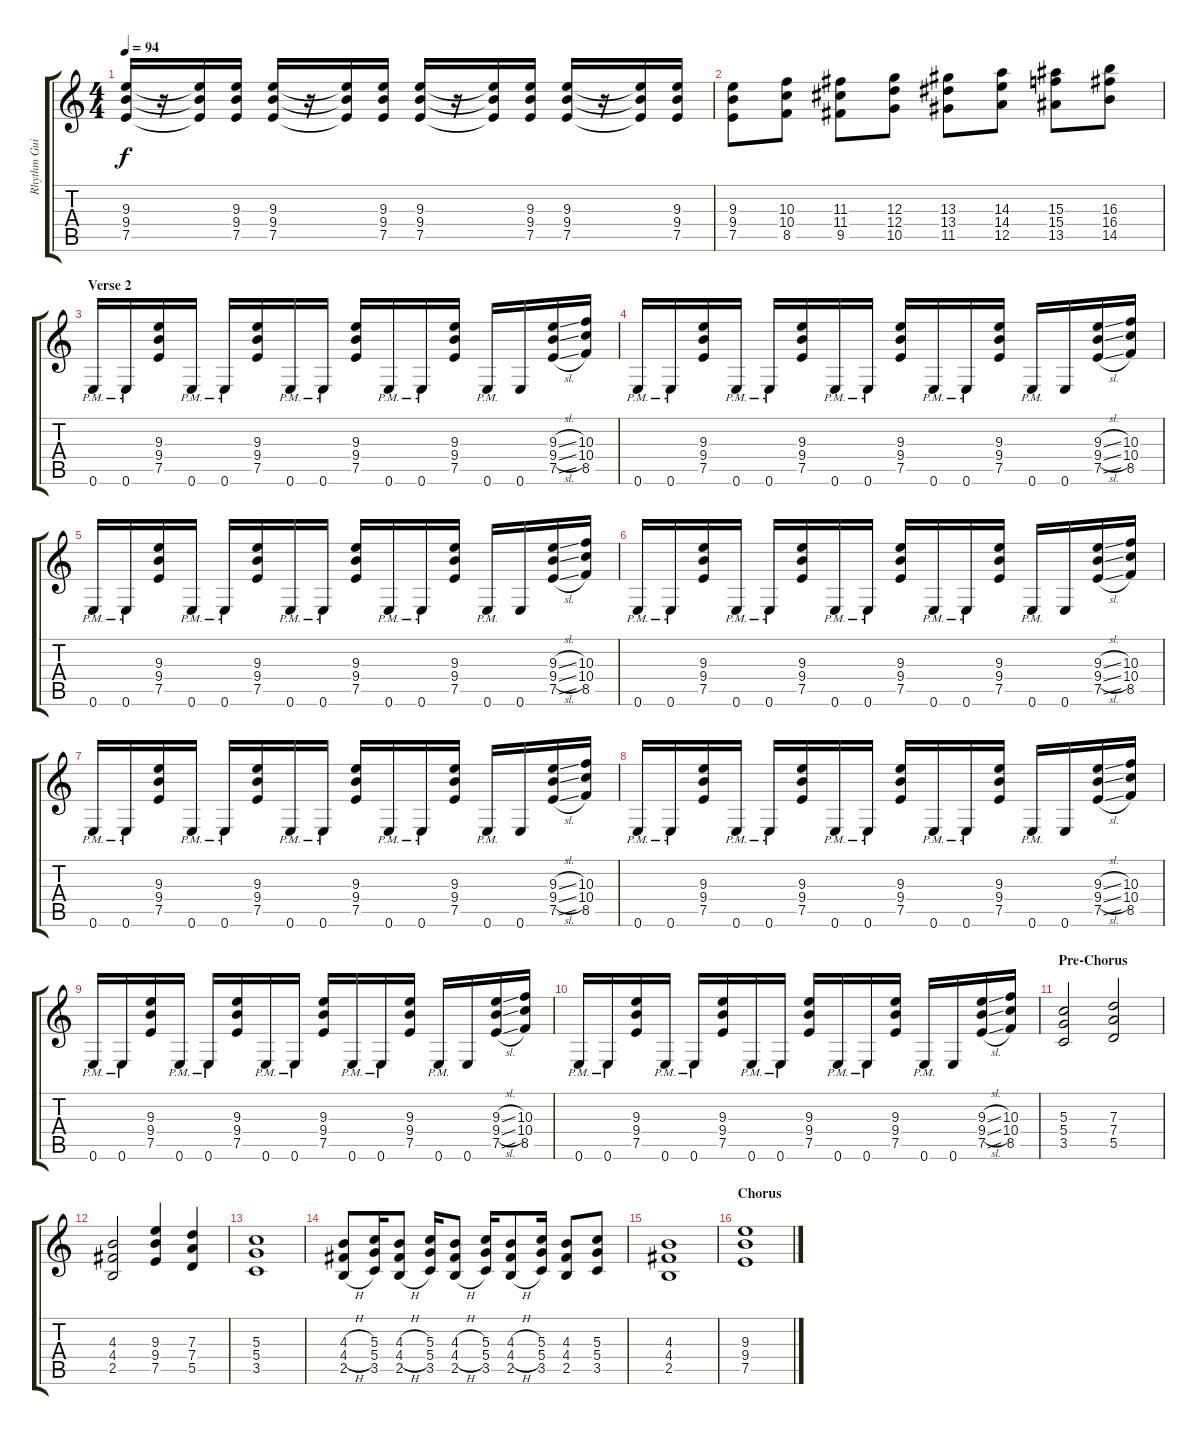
\track ("Rhythm Guitar" "Rhythm Gui") {instrument overdrivenguitar}
\staff {score tabs}
\tuning (E4 B3 G3 D3 A2 E2) {hide}
\ts (4 4)
\tempo 94
\clef g2
\ks c
(9.3 9.4 7.5).16{dy f} r.16 (9.3{t} 9.4{t} 7.5{t}).16 (9.3 9.4 7.5).16 (9.3 9.4 7.5).16 r.16 (9.3{t} 9.4{t} 7.5{t}).16 (9.3 9.4 7.5).16 (9.3 9.4 7.5).16 r.16 (9.3{t} 9.4{t} 7.5{t}).16 (9.3 9.4 7.5).16 (9.3 9.4 7.5).16 r.16 (9.3{t} 9.4{t} 7.5{t}).16 (9.3 9.4 7.5).16 |
(9.3 9.4 7.5).8 (10.3 10.4 8.5).8 (11.3 11.4 9.5).8 (12.3 12.4 10.5).8 (13.3 13.4 11.5).8 (14.3 14.4 12.5).8 (15.3 15.4 13.5).8 (16.3 16.4 14.5).8 |
\section ("" "Verse 2")
0.6{pm}.16{volume 13} 0.6{pm}.16 (9.3 9.4 7.5).16 0.6{pm}.16 0.6{pm}.16 (9.3 9.4 7.5).16 0.6{pm}.16 0.6{pm}.16 (9.3 9.4 7.5).16 0.6{pm}.16 0.6{pm}.16 (9.3 9.4 7.5).16 0.6{pm}.16 0.6.16 (9.3{sl} 9.4{sl} 7.5{sl}).16 (10.3 10.4 8.5).16 |
0.6{pm}.16 0.6{pm}.16 (9.3 9.4 7.5).16 0.6{pm}.16 0.6{pm}.16 (9.3 9.4 7.5).16 0.6{pm}.16 0.6{pm}.16 (9.3 9.4 7.5).16 0.6{pm}.16 0.6{pm}.16 (9.3 9.4 7.5).16 0.6{pm}.16 0.6.16 (9.3{sl} 9.4{sl} 7.5{sl}).16 (10.3 10.4 8.5).16 |
0.6{pm}.16 0.6{pm}.16 (9.3 9.4 7.5).16 0.6{pm}.16 0.6{pm}.16 (9.3 9.4 7.5).16 0.6{pm}.16 0.6{pm}.16 (9.3 9.4 7.5).16 0.6{pm}.16 0.6{pm}.16 (9.3 9.4 7.5).16 0.6{pm}.16 0.6.16 (9.3{sl} 9.4{sl} 7.5{sl}).16 (10.3 10.4 8.5).16 |
0.6{pm}.16 0.6{pm}.16 (9.3 9.4 7.5).16 0.6{pm}.16 0.6{pm}.16 (9.3 9.4 7.5).16 0.6{pm}.16 0.6{pm}.16 (9.3 9.4 7.5).16 0.6{pm}.16 0.6{pm}.16 (9.3 9.4 7.5).16 0.6{pm}.16 0.6.16 (9.3{sl} 9.4{sl} 7.5{sl}).16 (10.3 10.4 8.5).16 |
0.6{pm}.16 0.6{pm}.16 (9.3 9.4 7.5).16 0.6{pm}.16 0.6{pm}.16 (9.3 9.4 7.5).16 0.6{pm}.16 0.6{pm}.16 (9.3 9.4 7.5).16 0.6{pm}.16 0.6{pm}.16 (9.3 9.4 7.5).16 0.6{pm}.16 0.6.16 (9.3{sl} 9.4{sl} 7.5{sl}).16 (10.3 10.4 8.5).16 |
0.6{pm}.16 0.6{pm}.16 (9.3 9.4 7.5).16 0.6{pm}.16 0.6{pm}.16 (9.3 9.4 7.5).16 0.6{pm}.16 0.6{pm}.16 (9.3 9.4 7.5).16 0.6{pm}.16 0.6{pm}.16 (9.3 9.4 7.5).16 0.6{pm}.16 0.6.16 (9.3{sl} 9.4{sl} 7.5{sl}).16 (10.3 10.4 8.5).16 |
0.6{pm}.16 0.6{pm}.16 (9.3 9.4 7.5).16 0.6{pm}.16 0.6{pm}.16 (9.3 9.4 7.5).16 0.6{pm}.16 0.6{pm}.16 (9.3 9.4 7.5).16 0.6{pm}.16 0.6{pm}.16 (9.3 9.4 7.5).16 0.6{pm}.16 0.6.16 (9.3{sl} 9.4{sl} 7.5{sl}).16 (10.3 10.4 8.5).16 |
0.6{pm}.16 0.6{pm}.16 (9.3 9.4 7.5).16 0.6{pm}.16 0.6{pm}.16 (9.3 9.4 7.5).16 0.6{pm}.16 0.6{pm}.16 (9.3 9.4 7.5).16 0.6{pm}.16 0.6{pm}.16 (9.3 9.4 7.5).16 0.6{pm}.16 0.6.16 (9.3{sl} 9.4{sl} 7.5{sl}).16 (10.3 10.4 8.5).16 |
\section ("" "Pre-Chorus")
(5.3 5.4 3.5).2{volume 9} (7.3 7.4 5.5).2 |
(4.3 4.4 2.5).2 (9.3 9.4 7.5).4 (7.3 7.4 5.5).4 |
(5.3 5.4 3.5).1 |
(4.3{h} 4.4{h} 2.5{h}).8 (5.3 5.4 3.5).16 (4.3{h} 4.4{h} 2.5{h}).8 (5.3 5.4 3.5).16 (4.3{h} 4.4{h} 2.5{h}).8 (5.3 5.4 3.5).16 (4.3{h} 4.4{h} 2.5{h}).8 (5.3 5.4 3.5).16 (4.3 4.4 2.5).8 (5.3 5.4 3.5).8 |
(4.3 4.4 2.5).1 |
\section ("" "Chorus")
(9.3 9.4 7.5).1
